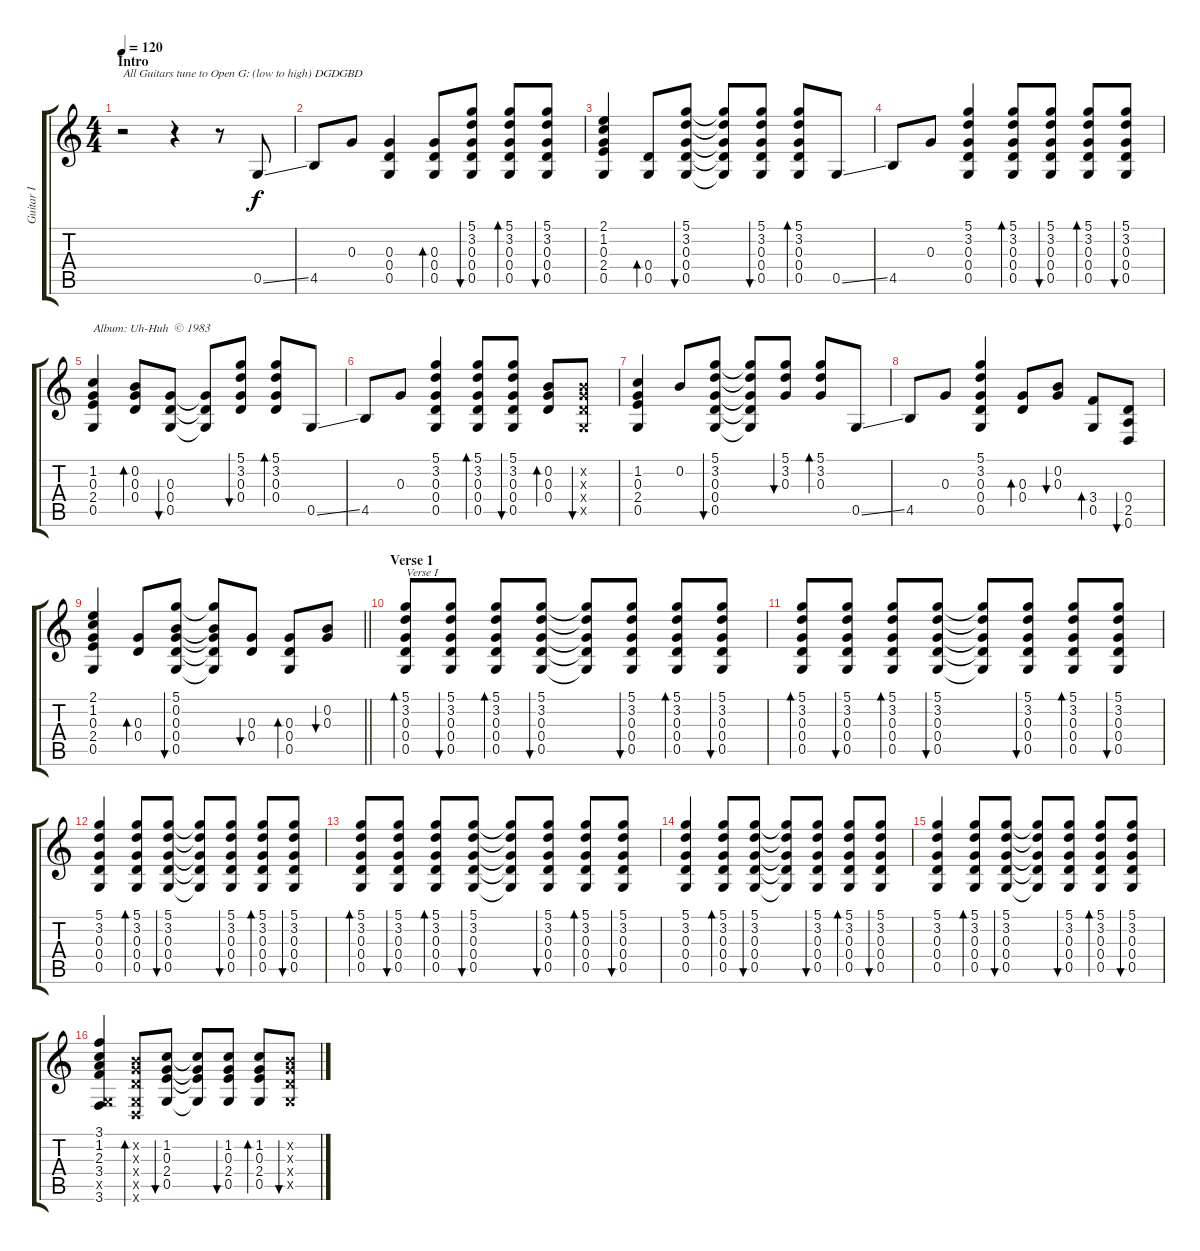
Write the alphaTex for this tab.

\track ("Guitar I" "Guitar I") {instrument acousticguitarsteel}
\staff {score tabs}
\tuning (D4 B3 G3 D3 G2 D2) {hide}
\ts (4 4)
\section ("" "Intro")
\tempo 120
\clef g2
\ks c
r.2{txt "All Guitars tune to Open G: (low to high) DGDGBD" dy f instrument acousticguitarsteel} r.4 r.8 0.5{ss}.8 |
4.5.8 0.3.8 (0.3 0.4 0.5).4 (0.3 0.4 0.5).8{bd 30} (5.1 3.2 0.3 0.4 0.5).8{bu 30} (5.1 3.2 0.3 0.4 0.5).8{bd 30} (5.1 3.2 0.3 0.4 0.5).8{bu 30} |
(2.1 1.2 0.3 2.4 0.5).4 (0.4 0.5).8{bd 30} (5.1 3.2 0.3 0.4 0.5).8{bu 30} (5.1{t} 3.2{t} 0.3{t} 0.4{t} 0.5{t}).8 (5.1 3.2 0.3 0.4 0.5).8{bu 30} (5.1 3.2 0.3 0.4 0.5).8{bd 30} 0.5{ss}.8 |
4.5.8 0.3.8 (5.1 3.2 0.3 0.4 0.5).4 (5.1 3.2 0.3 0.4 0.5).8{bd 30} (5.1 3.2 0.3 0.4 0.5).8{bu 30} (5.1 3.2 0.3 0.4 0.5).8{bd 30} (5.1 3.2 0.3 0.4 0.5).8{bu 30} |
(1.2 0.3 2.4 0.5).4{txt "Album: Uh-Huh  © 1983"} (0.2 0.3 0.4).8{bd 30} (0.3 0.4 0.5).8{bu 30} (0.3{t} 0.4{t} 0.5{t}).8 (5.1 3.2 0.3 0.4).8{bu 30} (5.1 3.2 0.3 0.4).8{bd 30} 0.5{ss}.8 |
4.5.8 0.3.8 (5.1 3.2 0.3 0.4 0.5).4 (5.1 3.2 0.3 0.4 0.5).8{bd 30} (5.1 3.2 0.3 0.4 0.5).8{bu 30} (0.2 0.3 0.4).8{bd 30} (0.2{x} 0.3{x} 0.4{x} 0.5{x}).8{bu 30} |
(1.2 0.3 2.4 0.5).4 0.2.8 (5.1 3.2 0.3 0.4 0.5).8{bu 30} (5.1{t} 3.2{t} 0.3{t} 0.4{t} 0.5{t}).8 (5.1 3.2 0.3).8{bu 30} (5.1 3.2 0.3).8{bd 30} 0.5{ss}.8 |
4.5.8 0.3.8 (5.1 3.2 0.3 0.4 0.5).4 (0.3 0.4).8{bd 30} (0.2 0.3).8{bu 30} (3.4 0.5).8{bd 30} (0.4 2.5 0.6).8{bu 30} |
\barLineRight lightlight
(2.1 1.2 0.3 2.4 0.5).4 (0.3 0.4).8{bd 30} (5.1 0.2 0.3 0.4 0.5).8{bu 30} (5.1{t} 0.2{t} 0.3{t} 0.4{t} 0.5{t}).8 (0.3 0.4).8{bu 30} (0.3 0.4 0.5).8{bd 30} (0.2 0.3).8{bu 30} |
\section ("" "Verse 1")
(5.1 3.2 0.3 0.4 0.5).8{bd 30 txt "Verse I"} (5.1 3.2 0.3 0.4 0.5).8{bu 30} (5.1 3.2 0.3 0.4 0.5).8{bd 30} (5.1 3.2 0.3 0.4 0.5).8{bu 30} (5.1{t} 3.2{t} 0.3{t} 0.4{t} 0.5{t}).8 (5.1 3.2 0.3 0.4 0.5).8{bu 30} (5.1 3.2 0.3 0.4 0.5).8{bd 30} (5.1 3.2 0.3 0.4 0.5).8{bu 30} |
(5.1 3.2 0.3 0.4 0.5).8{bd 30} (5.1 3.2 0.3 0.4 0.5).8{bu 30} (5.1 3.2 0.3 0.4 0.5).8{bd 30} (5.1 3.2 0.3 0.4 0.5).8{bu 30} (5.1{t} 3.2{t} 0.3{t} 0.4{t} 0.5{t}).8 (5.1 3.2 0.3 0.4 0.5).8{bu 30} (5.1 3.2 0.3 0.4 0.5).8{bd 30} (5.1 3.2 0.3 0.4 0.5).8{bu 30} |
(5.1 3.2 0.3 0.4 0.5).4 (5.1 3.2 0.3 0.4 0.5).8{bd 30} (5.1 3.2 0.3 0.4 0.5).8{bu 30} (5.1{t} 3.2{t} 0.3{t} 0.4{t} 0.5{t}).8 (5.1 3.2 0.3 0.4 0.5).8{bu 30} (5.1 3.2 0.3 0.4 0.5).8{bd 30} (5.1 3.2 0.3 0.4 0.5).8{bu 30} |
(5.1 3.2 0.3 0.4 0.5).8{bd 30} (5.1 3.2 0.3 0.4 0.5).8{bu 30} (5.1 3.2 0.3 0.4 0.5).8{bd 30} (5.1 3.2 0.3 0.4 0.5).8{bu 30} (5.1{t} 3.2{t} 0.3{t} 0.4{t} 0.5{t}).8 (5.1 3.2 0.3 0.4 0.5).8{bu 30} (5.1 3.2 0.3 0.4 0.5).8{bd 30} (5.1 3.2 0.3 0.4 0.5).8{bu 30} |
(5.1 3.2 0.3 0.4 0.5).4 (5.1 3.2 0.3 0.4 0.5).8{bd 30} (5.1 3.2 0.3 0.4 0.5).8{bu 30} (5.1{t} 3.2{t} 0.3{t} 0.4{t} 0.5{t}).8 (5.1 3.2 0.3 0.4 0.5).8{bu 30} (5.1 3.2 0.3 0.4 0.5).8{bd 30} (5.1 3.2 0.3 0.4 0.5).8{bu 30} |
(5.1 3.2 0.3 0.4 0.5).4 (5.1 3.2 0.3 0.4 0.5).8{bd 30} (5.1 3.2 0.3 0.4 0.5).8{bu 30} (5.1{t} 3.2{t} 0.3{t} 0.4{t} 0.5{t}).8 (5.1 3.2 0.3 0.4 0.5).8{bu 30} (5.1 3.2 0.3 0.4 0.5).8{bd 30} (5.1 3.2 0.3 0.4 0.5).8{bu 30} |
(3.1 1.2 2.3 3.4 0.5{x} 3.6).4 (0.2{x} 0.3{x} 0.4{x} 0.5{x} 0.6{x}).8{bd 30} (1.2 0.3 2.4 0.5).8{bu 30} (1.2{t} 0.3{t} 2.4{t} 0.5{t}).8 (1.2 0.3 2.4 0.5).8{bu 30} (1.2 0.3 2.4 0.5).8{bd 30} (0.2{x} 0.3{x} 0.4{x} 0.5{x}).8{bu 30}
